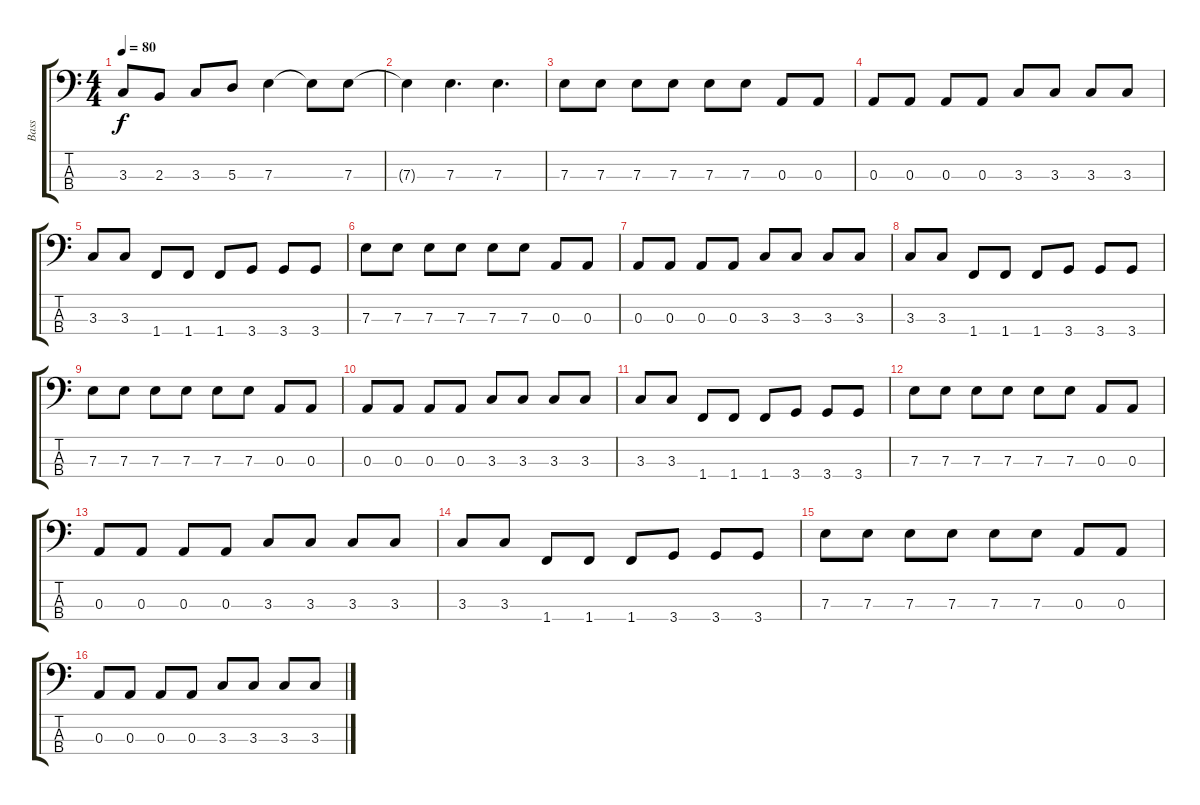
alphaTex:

\track ("Bass" "Bass") {instrument electricbasspick}
\staff {score tabs}
\tuning (G2 D2 A1 E1) {hide}
\ts (4 4)
\tempo 80
\clef f4
\ks c
3.3{t}.8{dy f} 2.3.8 3.3.8 5.3.8 7.3.4 7.3{t}.8 7.3.8 |
7.3{t}.4 7.3.4{d} 7.3.4{d} |
7.3.8 7.3.8 7.3.8 7.3.8 7.3.8 7.3.8 0.3.8 0.3.8 |
0.3.8 0.3.8 0.3.8 0.3.8 3.3.8 3.3.8 3.3.8 3.3.8 |
3.3.8 3.3.8 1.4.8 1.4.8 1.4.8 3.4.8 3.4.8 3.4.8 |
7.3.8 7.3.8 7.3.8 7.3.8 7.3.8 7.3.8 0.3.8 0.3.8 |
0.3.8 0.3.8 0.3.8 0.3.8 3.3.8 3.3.8 3.3.8 3.3.8 |
3.3.8 3.3.8 1.4.8 1.4.8 1.4.8 3.4.8 3.4.8 3.4.8 |
7.3.8 7.3.8 7.3.8 7.3.8 7.3.8 7.3.8 0.3.8 0.3.8 |
0.3.8 0.3.8 0.3.8 0.3.8 3.3.8 3.3.8 3.3.8 3.3.8 |
3.3.8 3.3.8 1.4.8 1.4.8 1.4.8 3.4.8 3.4.8 3.4.8 |
7.3.8 7.3.8 7.3.8 7.3.8 7.3.8 7.3.8 0.3.8 0.3.8 |
0.3.8 0.3.8 0.3.8 0.3.8 3.3.8 3.3.8 3.3.8 3.3.8 |
3.3.8 3.3.8 1.4.8 1.4.8 1.4.8 3.4.8 3.4.8 3.4.8 |
7.3.8 7.3.8 7.3.8 7.3.8 7.3.8 7.3.8 0.3.8 0.3.8 |
0.3.8 0.3.8 0.3.8 0.3.8 3.3.8 3.3.8 3.3.8 3.3.8
